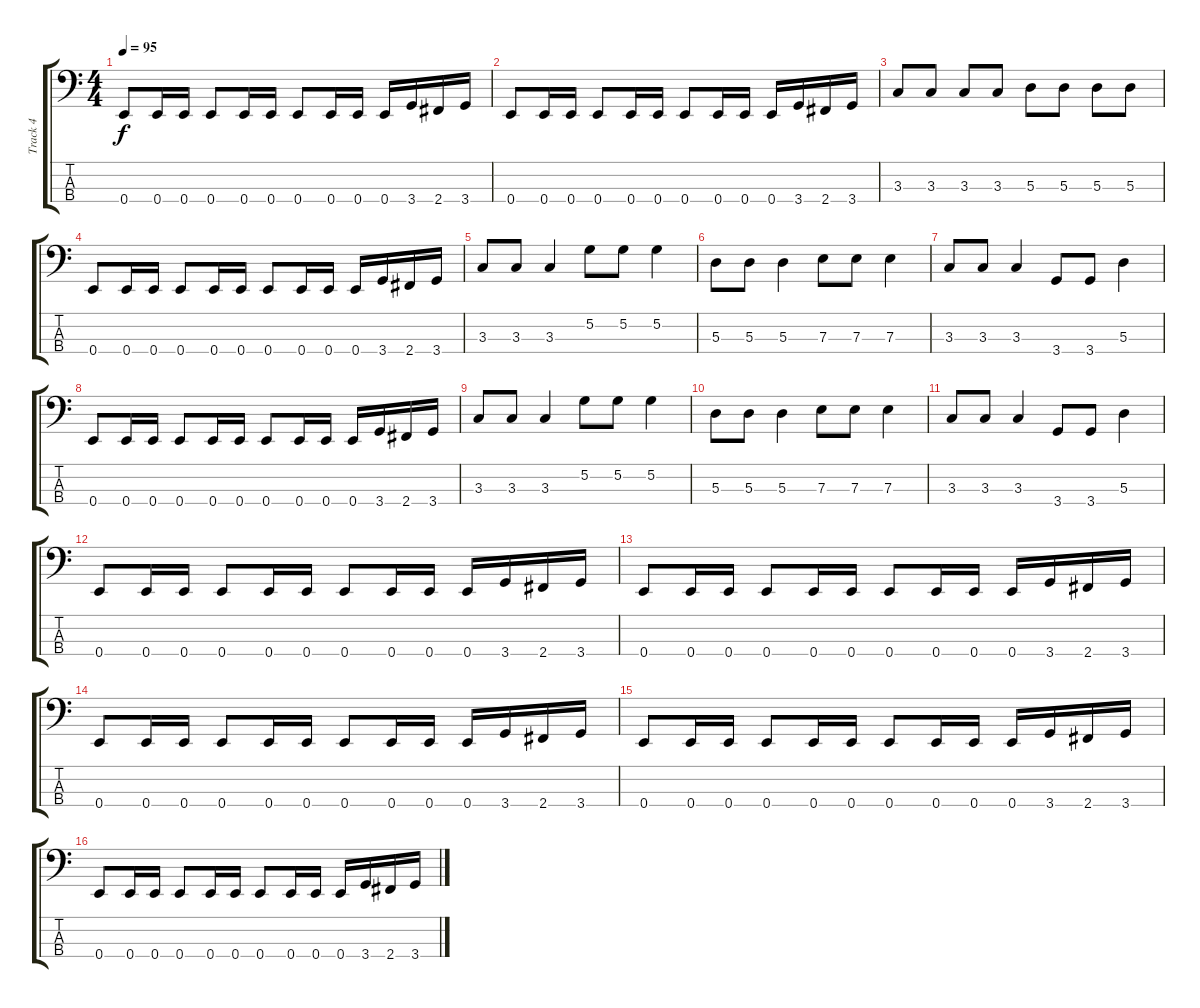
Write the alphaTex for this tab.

\track ("Track 4" "Track 4") {instrument electricbassfinger}
\staff {score tabs}
\tuning (G2 D2 A1 E1) {hide}
\ts (4 4)
\tempo 95
\clef f4
\ks c
0.4.8{dy f} 0.4.16 0.4.16 0.4.8 0.4.16 0.4.16 0.4.8 0.4.16 0.4.16 0.4.16 3.4.16 2.4.16 3.4.16 |
0.4.8 0.4.16 0.4.16 0.4.8 0.4.16 0.4.16 0.4.8 0.4.16 0.4.16 0.4.16 3.4.16 2.4.16 3.4.16 |
3.3.8 3.3.8 3.3.8 3.3.8 5.3.8 5.3.8 5.3.8 5.3.8 |
0.4.8 0.4.16 0.4.16 0.4.8 0.4.16 0.4.16 0.4.8 0.4.16 0.4.16 0.4.16 3.4.16 2.4.16 3.4.16 |
3.3.8 3.3.8 3.3.4 5.2.8 5.2.8 5.2.4 |
5.3.8 5.3.8 5.3.4 7.3.8 7.3.8 7.3.4 |
3.3.8 3.3.8 3.3.4 3.4.8 3.4.8 5.3.4 |
0.4.8 0.4.16 0.4.16 0.4.8 0.4.16 0.4.16 0.4.8 0.4.16 0.4.16 0.4.16 3.4.16 2.4.16 3.4.16 |
3.3.8 3.3.8 3.3.4 5.2.8 5.2.8 5.2.4 |
5.3.8 5.3.8 5.3.4 7.3.8 7.3.8 7.3.4 |
3.3.8 3.3.8 3.3.4 3.4.8 3.4.8 5.3.4 |
0.4.8 0.4.16 0.4.16 0.4.8 0.4.16 0.4.16 0.4.8 0.4.16 0.4.16 0.4.16 3.4.16 2.4.16 3.4.16 |
0.4.8 0.4.16 0.4.16 0.4.8 0.4.16 0.4.16 0.4.8 0.4.16 0.4.16 0.4.16 3.4.16 2.4.16 3.4.16 |
0.4.8 0.4.16 0.4.16 0.4.8 0.4.16 0.4.16 0.4.8 0.4.16 0.4.16 0.4.16 3.4.16 2.4.16 3.4.16 |
0.4.8 0.4.16 0.4.16 0.4.8 0.4.16 0.4.16 0.4.8 0.4.16 0.4.16 0.4.16 3.4.16 2.4.16 3.4.16 |
0.4.8 0.4.16 0.4.16 0.4.8 0.4.16 0.4.16 0.4.8 0.4.16 0.4.16 0.4.16 3.4.16 2.4.16 3.4.16
